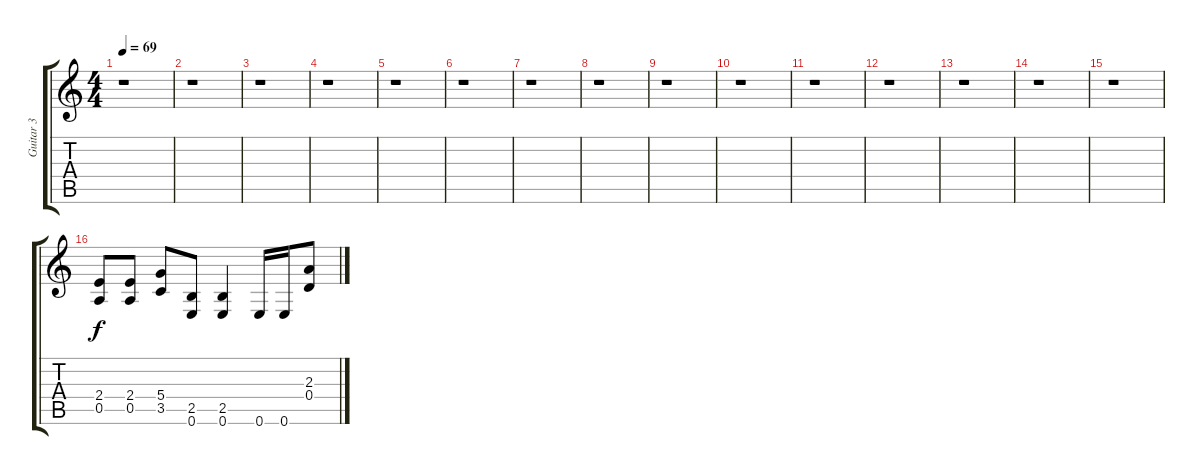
\track ("Guitar 3" "Guitar 3") {instrument distortionguitar}
\staff {score tabs}
\tuning (E4 B3 G3 D3 A2 E2) {hide}
\ts (4 4)
\tempo 69
\clef g2
\ks c
r.1{dy f instrument distortionguitar} |
r.1 |
r.1 |
r.1 |
r.1 |
r.1 |
r.1 |
r.1 |
r.1 |
r.1 |
r.1 |
r.1 |
r.1 |
r.1 |
r.1 |
(2.4 0.5).8 (2.4 0.5).8 (5.4 3.5).8 (2.5 0.6).8 (2.5 0.6).4 0.6.16 0.6.16 (2.3 0.4).8
